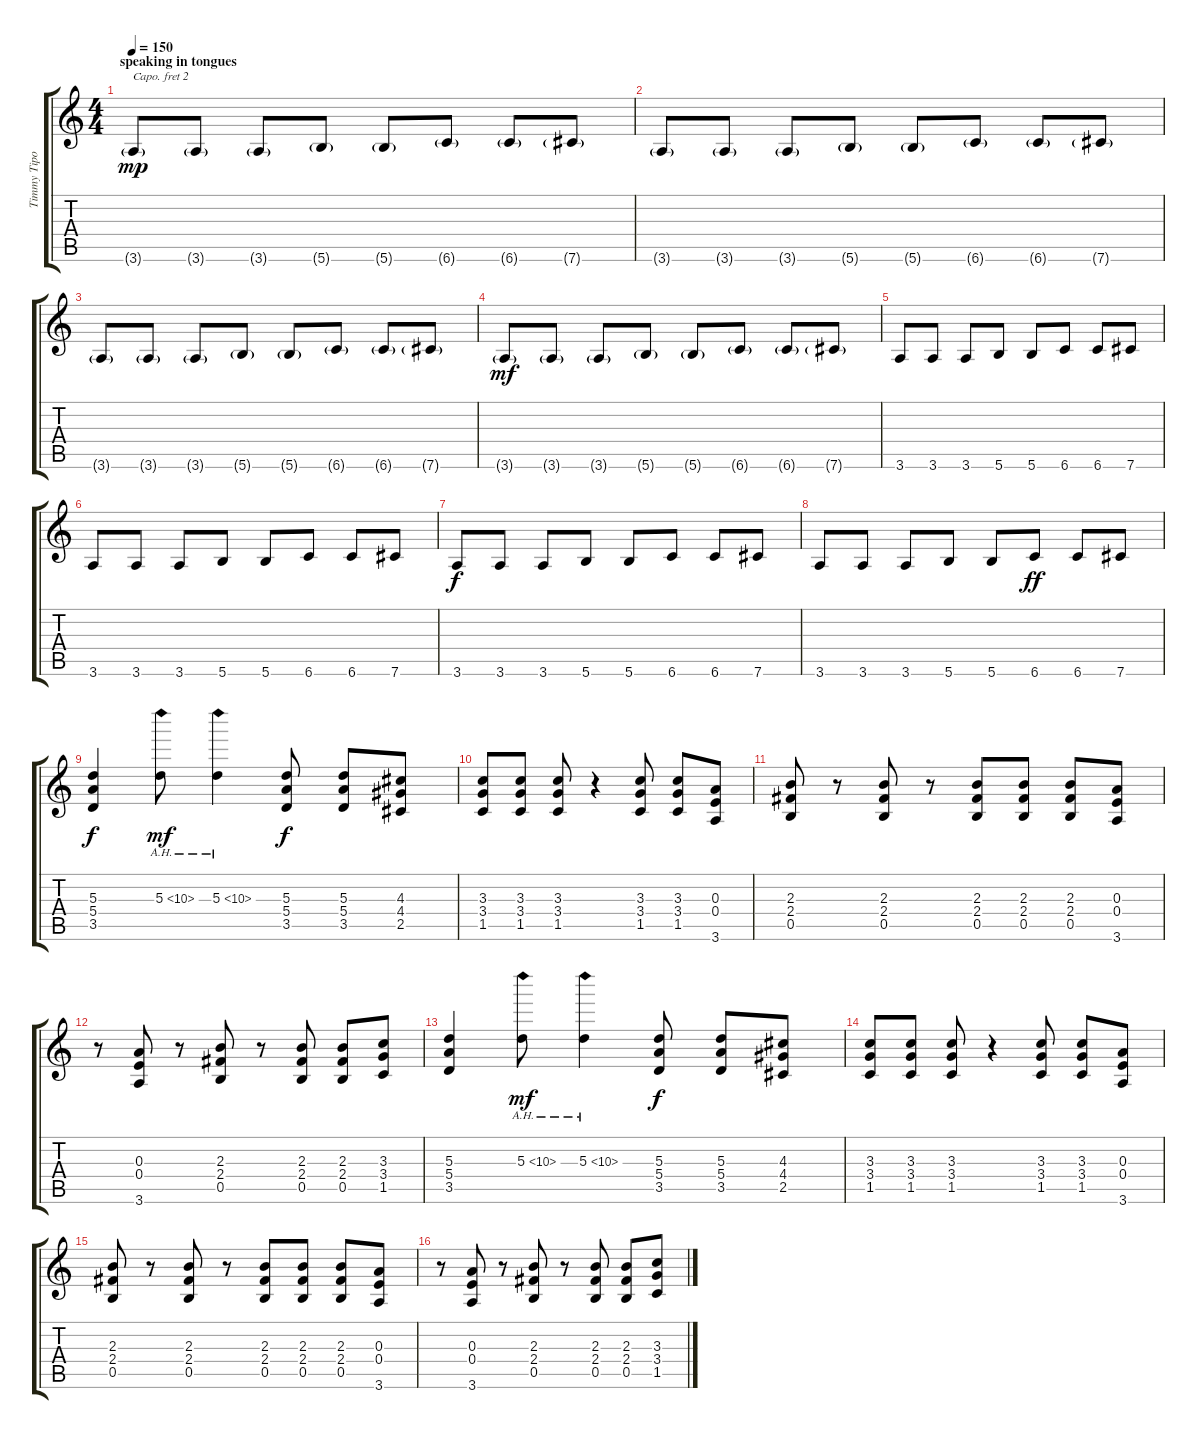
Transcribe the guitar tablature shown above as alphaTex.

\track ("Timmy Tipover VanHamel" "Timmy Tipo") {instrument overdrivenguitar}
\staff {score tabs}
\capo 2
\tuning (E4 B3 G3 D3 A2 E2) {hide}
\ts (4 4)
\section ("" "speaking in tongues")
\tempo 150
\clef g2
\ks c
3.6{g}.8{dy mp} 3.6{g}.8 3.6{g}.8 5.6{g}.8 5.6{g}.8 6.6{g}.8 6.6{g}.8 7.6{g}.8 |
3.6{g}.8 3.6{g}.8 3.6{g}.8 5.6{g}.8 5.6{g}.8 6.6{g}.8 6.6{g}.8 7.6{g}.8 |
3.6{g}.8 3.6{g}.8 3.6{g}.8 5.6{g}.8 5.6{g}.8 6.6{g}.8 6.6{g}.8 7.6{g}.8 |
3.6{g}.8{dy mf} 3.6{g}.8 3.6{g}.8 5.6{g}.8 5.6{g}.8 6.6{g}.8 6.6{g}.8 7.6{g}.8 |
3.6.8 3.6.8 3.6.8 5.6.8 5.6.8 6.6.8 6.6.8 7.6.8 |
3.6.8 3.6.8 3.6.8 5.6.8 5.6.8 6.6.8 6.6.8 7.6.8 |
3.6.8{dy f} 3.6.8 3.6.8 5.6.8 5.6.8 6.6.8 6.6.8 7.6.8 |
3.6.8 3.6.8 3.6.8 5.6.8 5.6.8 6.6.8{dy ff} 6.6.8 7.6.8 |
\section ("" "")
(5.3 5.4 3.5).4{dy f} 5.3{ah 5}.8{dy mf} 5.3{ah 5}.4 (5.3 5.4 3.5).8{dy f} (5.3 5.4 3.5).8 (4.3 4.4 2.5).8 |
(3.3 3.4 1.5).8 (3.3 3.4 1.5).8 (3.3 3.4 1.5).8 r.4 (3.3 3.4 1.5).8 (3.3 3.4 1.5).8 (0.3 0.4 3.6).8 |
(2.3 2.4 0.5).8 r.8 (2.3 2.4 0.5).8 r.8 (2.3 2.4 0.5).8 (2.3 2.4 0.5).8 (2.3 2.4 0.5).8 (0.3 0.4 3.6).8 |
r.8 (0.3 0.4 3.6).8 r.8 (2.3 2.4 0.5).8 r.8 (2.3 2.4 0.5).8 (2.3 2.4 0.5).8 (3.3 3.4 1.5).8 |
(5.3 5.4 3.5).4 5.3{ah 5}.8{dy mf} 5.3{ah 5}.4 (5.3 5.4 3.5).8{dy f} (5.3 5.4 3.5).8 (4.3 4.4 2.5).8 |
(3.3 3.4 1.5).8 (3.3 3.4 1.5).8 (3.3 3.4 1.5).8 r.4 (3.3 3.4 1.5).8 (3.3 3.4 1.5).8 (0.3 0.4 3.6).8 |
(2.3 2.4 0.5).8 r.8 (2.3 2.4 0.5).8 r.8 (2.3 2.4 0.5).8 (2.3 2.4 0.5).8 (2.3 2.4 0.5).8 (0.3 0.4 3.6).8 |
r.8 (0.3 0.4 3.6).8 r.8 (2.3 2.4 0.5).8 r.8 (2.3 2.4 0.5).8 (2.3 2.4 0.5).8 (3.3 3.4 1.5).8
